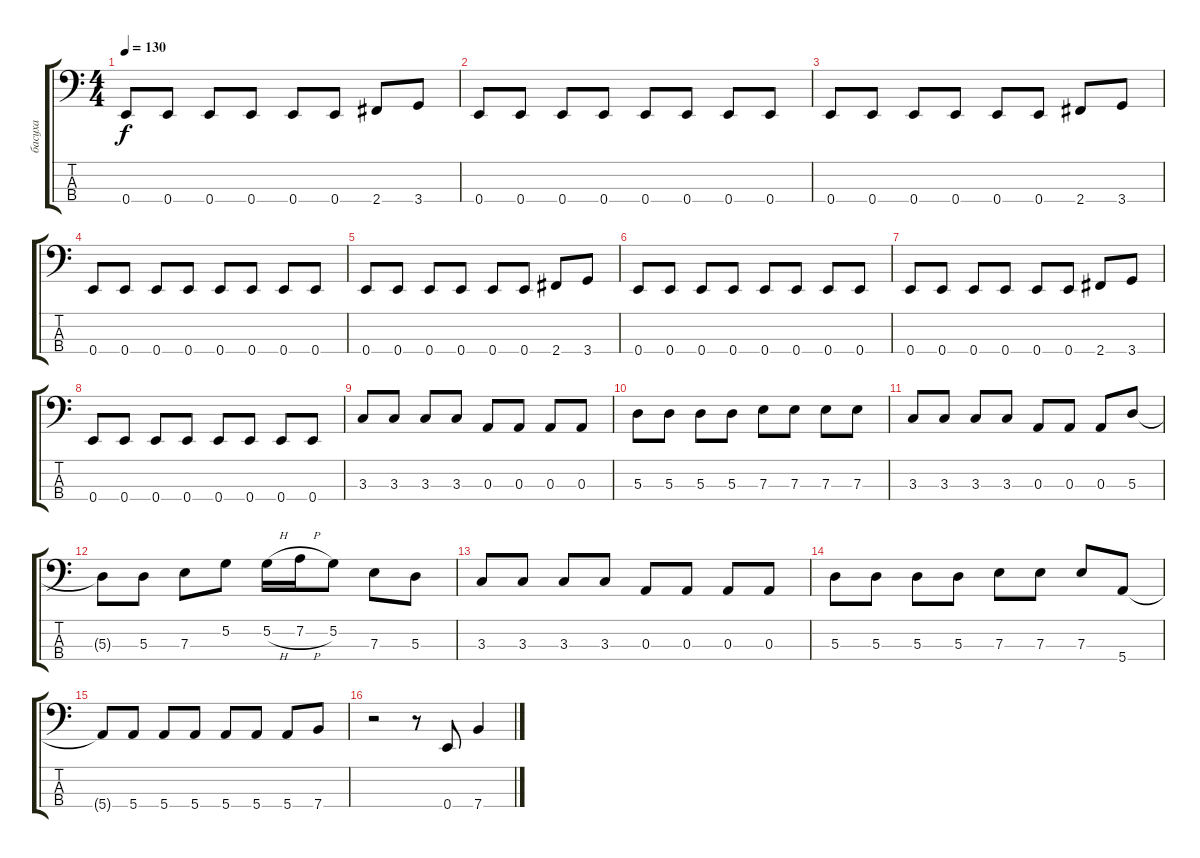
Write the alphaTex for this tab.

\track ("басуха" "басуха") {instrument electricbasspick}
\staff {score tabs}
\tuning (G2 D2 A1 E1) {hide}
\ts (4 4)
\tempo 130
\clef f4
\ks c
0.4.8{dy f} 0.4.8 0.4.8 0.4.8 0.4.8 0.4.8 2.4.8 3.4.8 |
0.4.8 0.4.8 0.4.8 0.4.8 0.4.8 0.4.8 0.4.8 0.4.8 |
0.4.8 0.4.8 0.4.8 0.4.8 0.4.8 0.4.8 2.4.8 3.4.8 |
0.4.8 0.4.8 0.4.8 0.4.8 0.4.8 0.4.8 0.4.8 0.4.8 |
0.4.8 0.4.8 0.4.8 0.4.8 0.4.8 0.4.8 2.4.8 3.4.8 |
0.4.8 0.4.8 0.4.8 0.4.8 0.4.8 0.4.8 0.4.8 0.4.8 |
0.4.8 0.4.8 0.4.8 0.4.8 0.4.8 0.4.8 2.4.8 3.4.8 |
0.4.8 0.4.8 0.4.8 0.4.8 0.4.8 0.4.8 0.4.8 0.4.8 |
3.3.8 3.3.8 3.3.8 3.3.8 0.3.8 0.3.8 0.3.8 0.3.8 |
5.3.8 5.3.8 5.3.8 5.3.8 7.3.8 7.3.8 7.3.8 7.3.8 |
3.3.8 3.3.8 3.3.8 3.3.8 0.3.8 0.3.8 0.3.8 5.3.8 |
5.3{t}.8 5.3.8 7.3.8 5.2.8 5.2{h}.16 7.2{h}.16 5.2.8 7.3.8 5.3.8 |
3.3.8 3.3.8 3.3.8 3.3.8 0.3.8 0.3.8 0.3.8 0.3.8 |
5.3.8 5.3.8 5.3.8 5.3.8 7.3.8 7.3.8 7.3.8 5.4.8 |
5.4{t}.8 5.4.8 5.4.8 5.4.8 5.4.8 5.4.8 5.4.8 7.4.8 |
r.2 r.8 0.4.8 7.4{ss}.4
